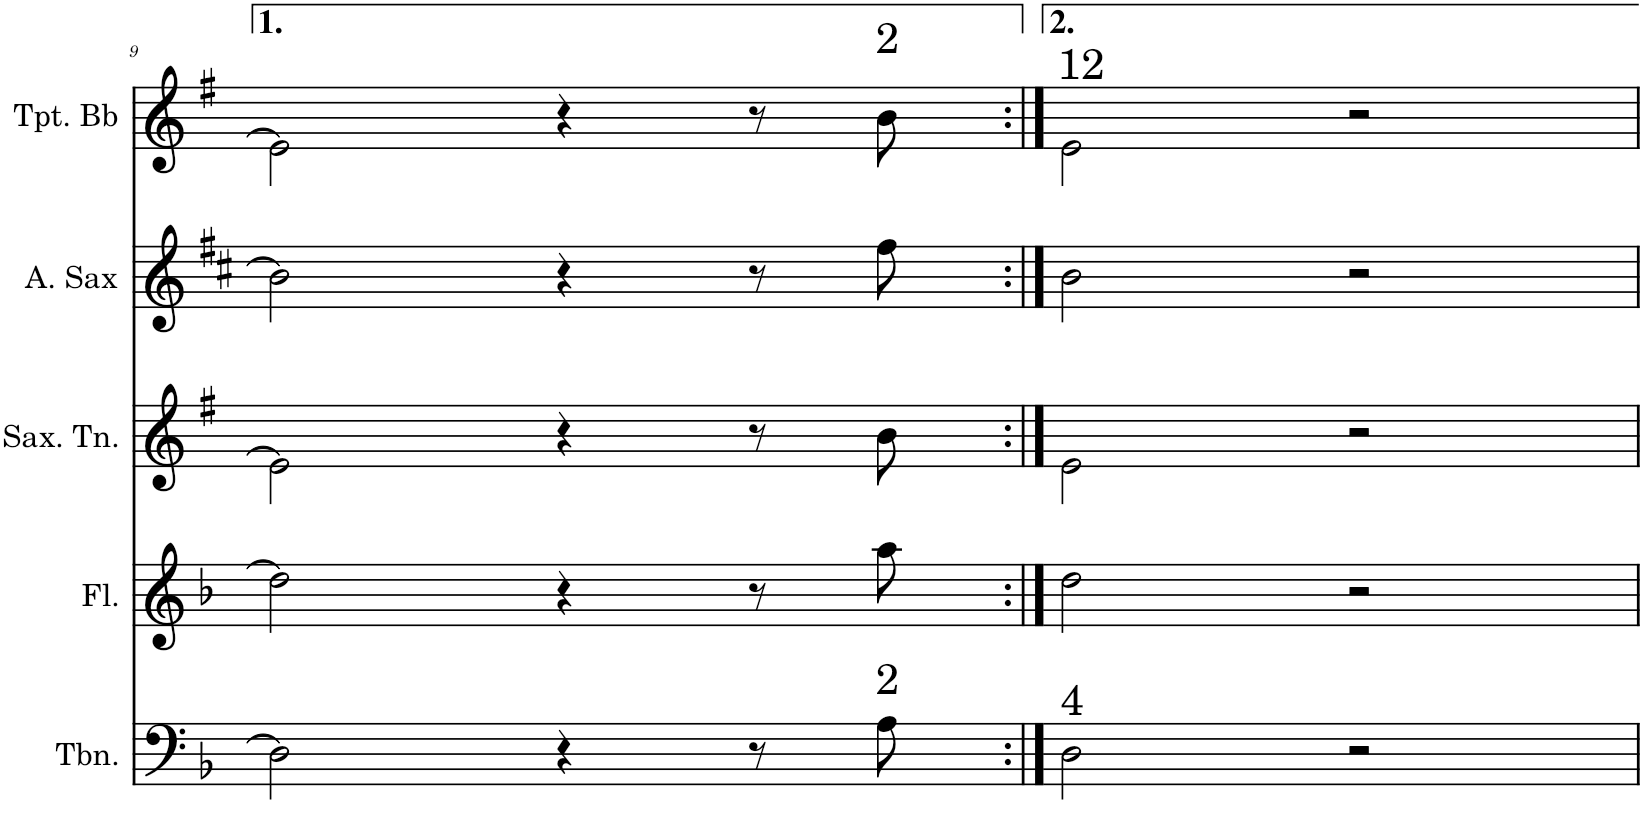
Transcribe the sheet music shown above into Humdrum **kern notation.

**kern	**kern	**kern	**kern	**kern
*part5	*part4	*part3	*part2	*part1
*staff5	*staff4	*staff3	*staff2	*staff1
*I"Trombone	*I"Flauta Transversal	*I"Saxofone Tenor	*I"Saxofone Alto	*I"Trompete Bb
*I'Tbn.	*I'Fl.	*I'Sax. Tn.	*	*I'Tpt. Bb
!!LO:PB:g=z
*clefF4	*clefG2	*clefG2	*clefG2	*clefG2
*	*	*Trd8c14	*Trd5c9	*Trd1c2
*k[b-]	*k[b-]	*k[f#]	*k[f#c#]	*k[f#]
*M4/4	*M4/4	*M4/4	*M4/4	*M4/4
=9	=9	=9	=9	=9
2D\]	2dd\]	2e\]	2b\]	2e\]
4r	4r	4r	4r	4r
8r	8r	8r	8r	8r
!	!	!	!	!LO:TX:a:t=2
!LO:TX:a:t=2	!	!	!	!
8A\	8aa\	8b\	8ff#\	8b\
=10:|!	=10:|!	=10:|!	=10:|!	=10:|!
!	!	!	!	!LO:TX:a:t=12
!LO:TX:a:t=4	!	!	!	!
2D\	2dd\	2e\	2b\	2e\
2r	2r	2r	2r	2r
=	=	=	=	=
*-	*-	*-	*-	*-
